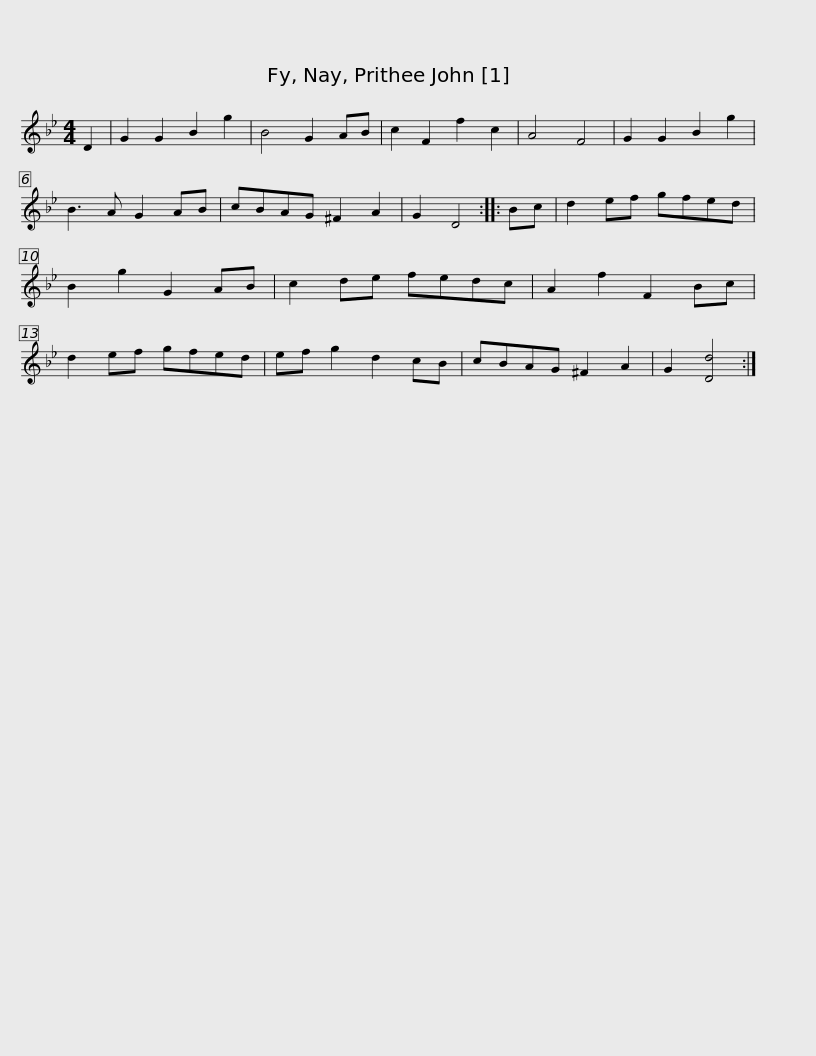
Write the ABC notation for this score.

X:1
L:1/8
M:4/4
I:linebreak $
K:Gmin
V:1 treble
V:1
 D2 | G2 G2 B2 g2 | B4 G2 AB | c2 F2 f2 c2 | A4 F4 | %5
 G2 G2 B2 g2 | B3 A G2 AB | cBAG ^F2 A2 | G2 D4 :: Bc |$ %10
 d2 ef gfed | B2 g2 G2 AB | c2 de fedc | A2 f2 F2 Bc | d2 ef gfed | %15
 ef g2 d2 cB | cBAG ^F2 A2 |$ G2 [Dd]4 :| %18
